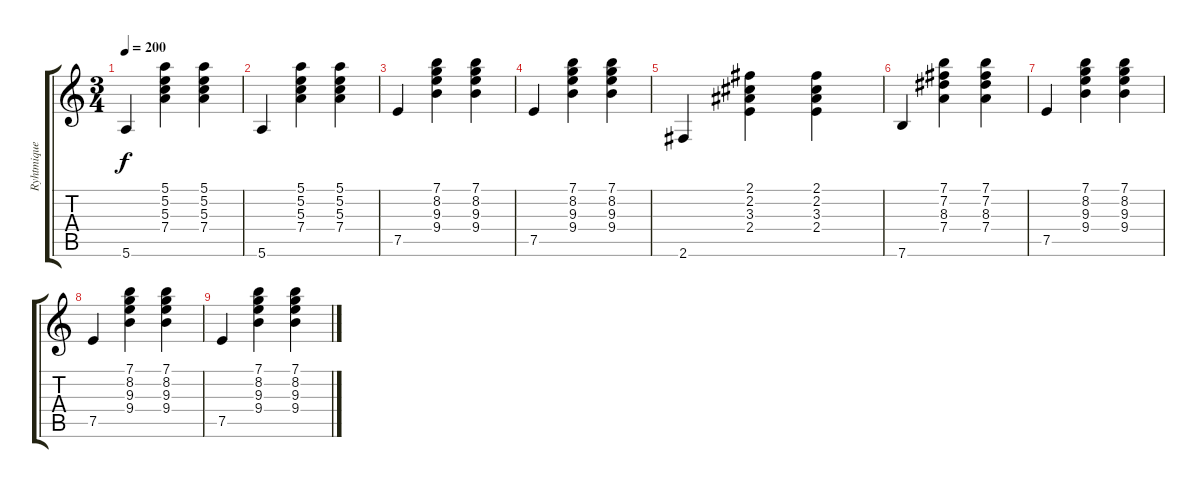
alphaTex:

\track ("Ryhtmique" "Ryhtmique") {instrument acousticguitarsteel}
\staff {score tabs}
\tuning (E4 B3 G3 D3 A2 E2) {hide}
\ts (3 4)
\tempo 200
\clef g2
\ks c
5.6.4{dy f} (5.1 5.2 5.3 7.4).4 (5.1 5.2 5.3 7.4).4 |
5.6.4 (5.1 5.2 5.3 7.4).4 (5.1 5.2 5.3 7.4).4 |
7.5.4 (7.1 8.2 9.3 9.4).4 (7.1 8.2 9.3 9.4).4 |
7.5.4 (7.1 8.2 9.3 9.4).4 (7.1 8.2 9.3 9.4).4 |
2.6.4 (2.1 2.2 3.3 2.4).4 (2.1 2.2 3.3 2.4).4 |
7.6.4 (7.1 7.2 8.3 7.4).4 (7.1 7.2 8.3 7.4).4 |
7.5.4 (7.1 8.2 9.3 9.4).4 (7.1 8.2 9.3 9.4).4 |
7.5.4 (7.1 8.2 9.3 9.4).4 (7.1 8.2 9.3 9.4).4 |
7.5.4 (7.1 8.2 9.3 9.4).4 (7.1 8.2 9.3 9.4).4
